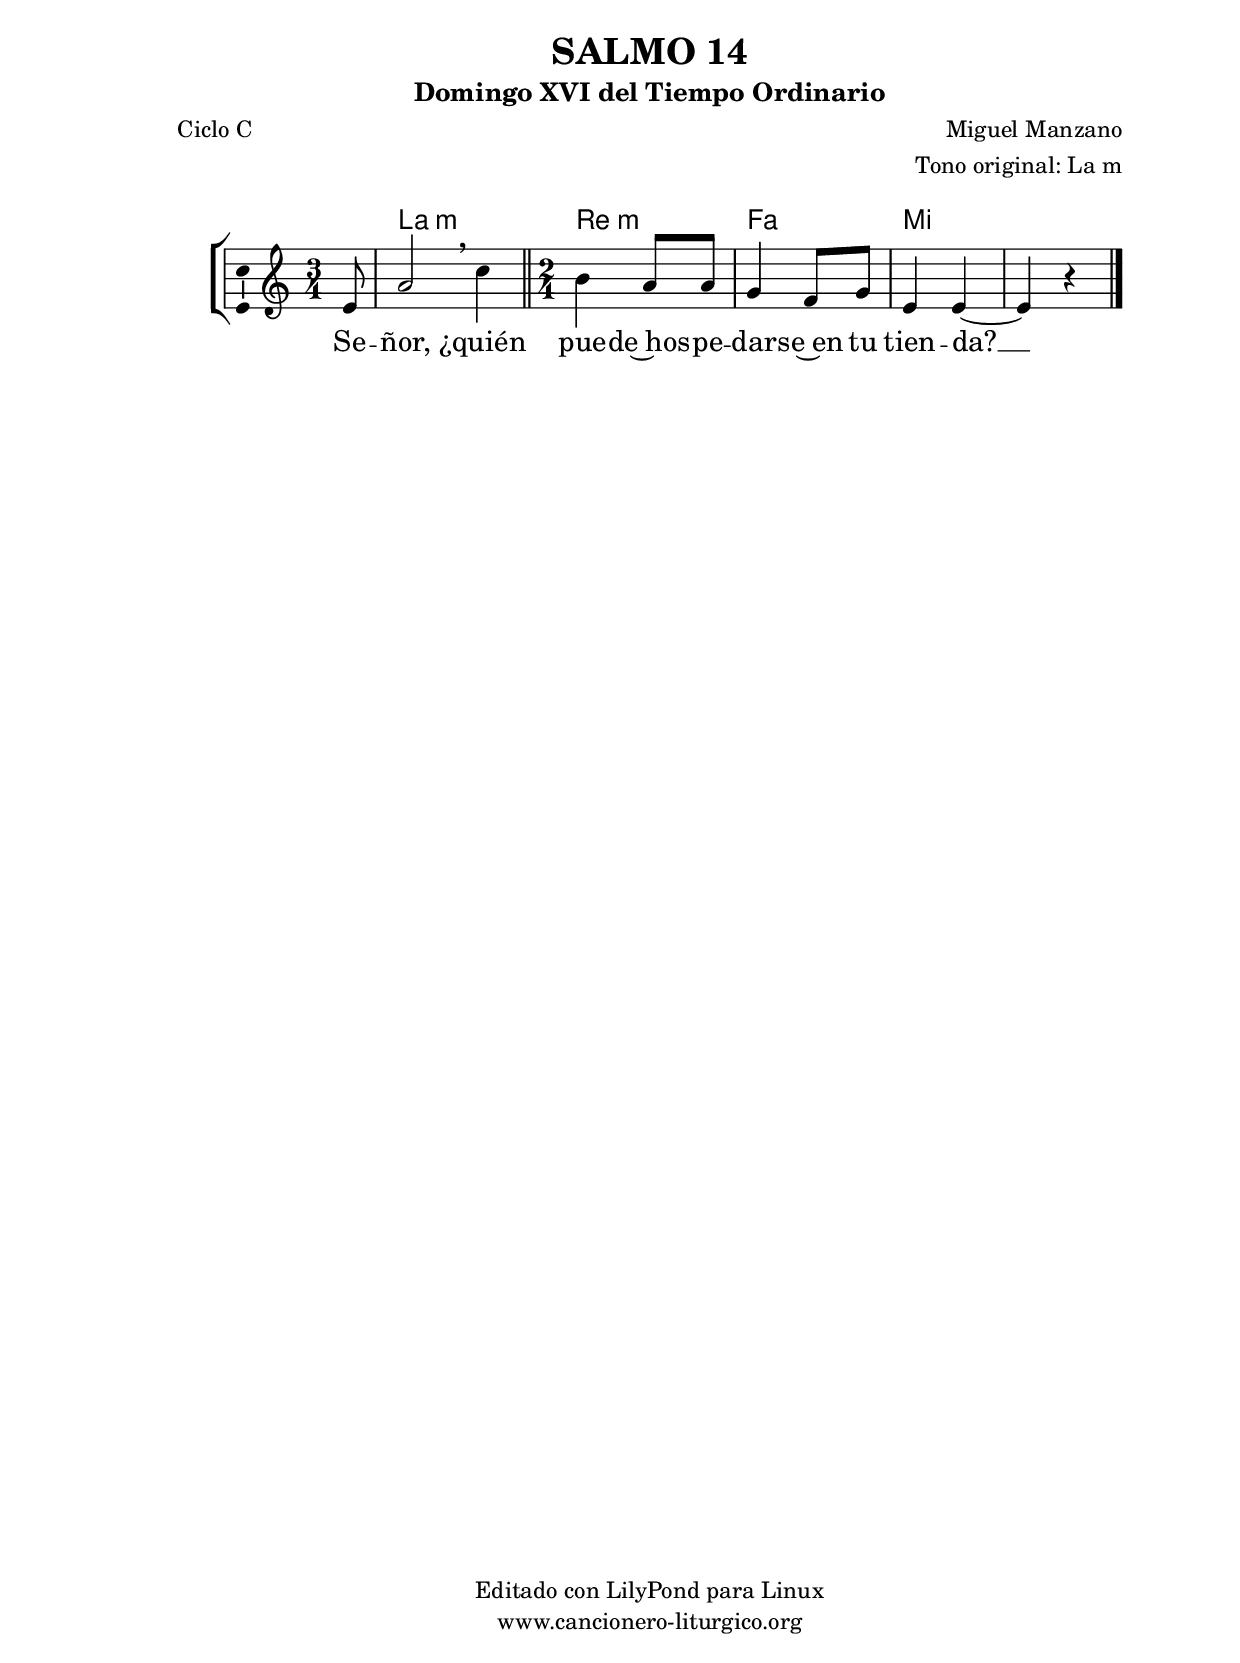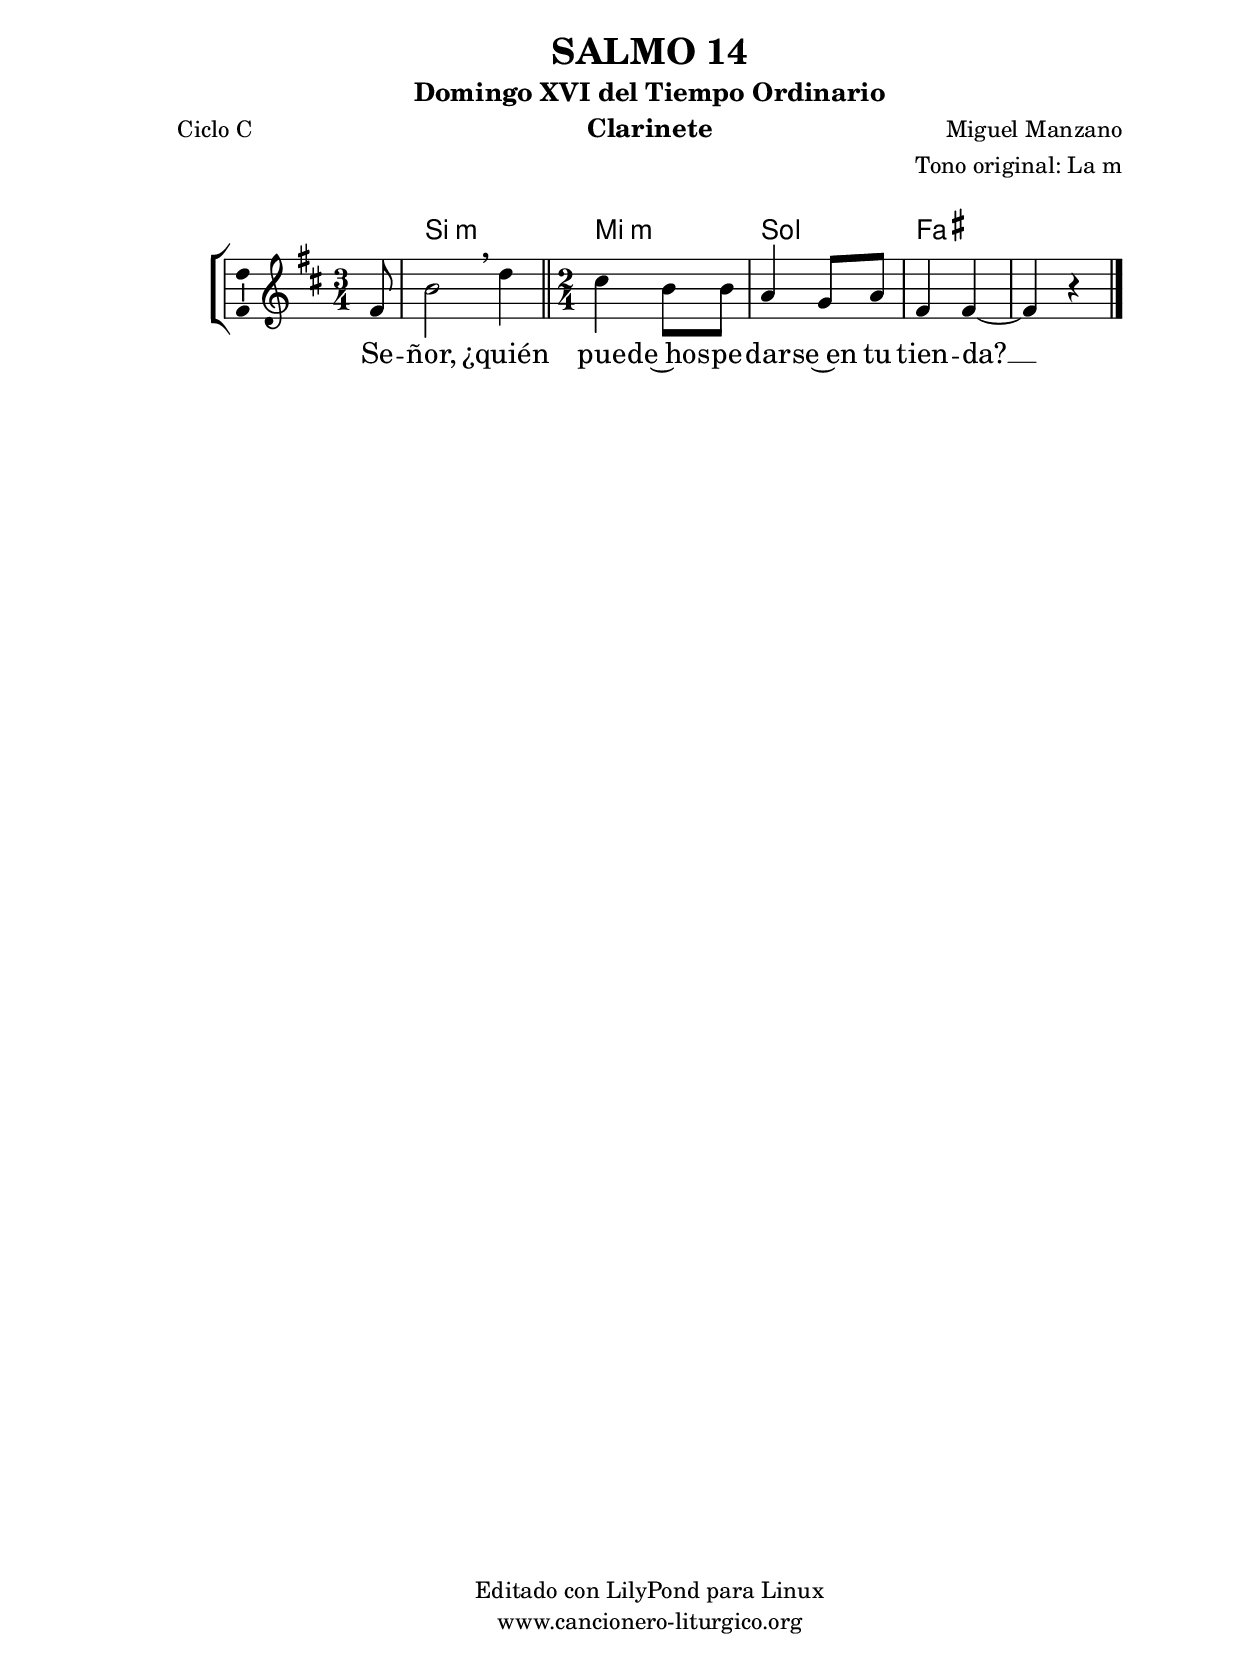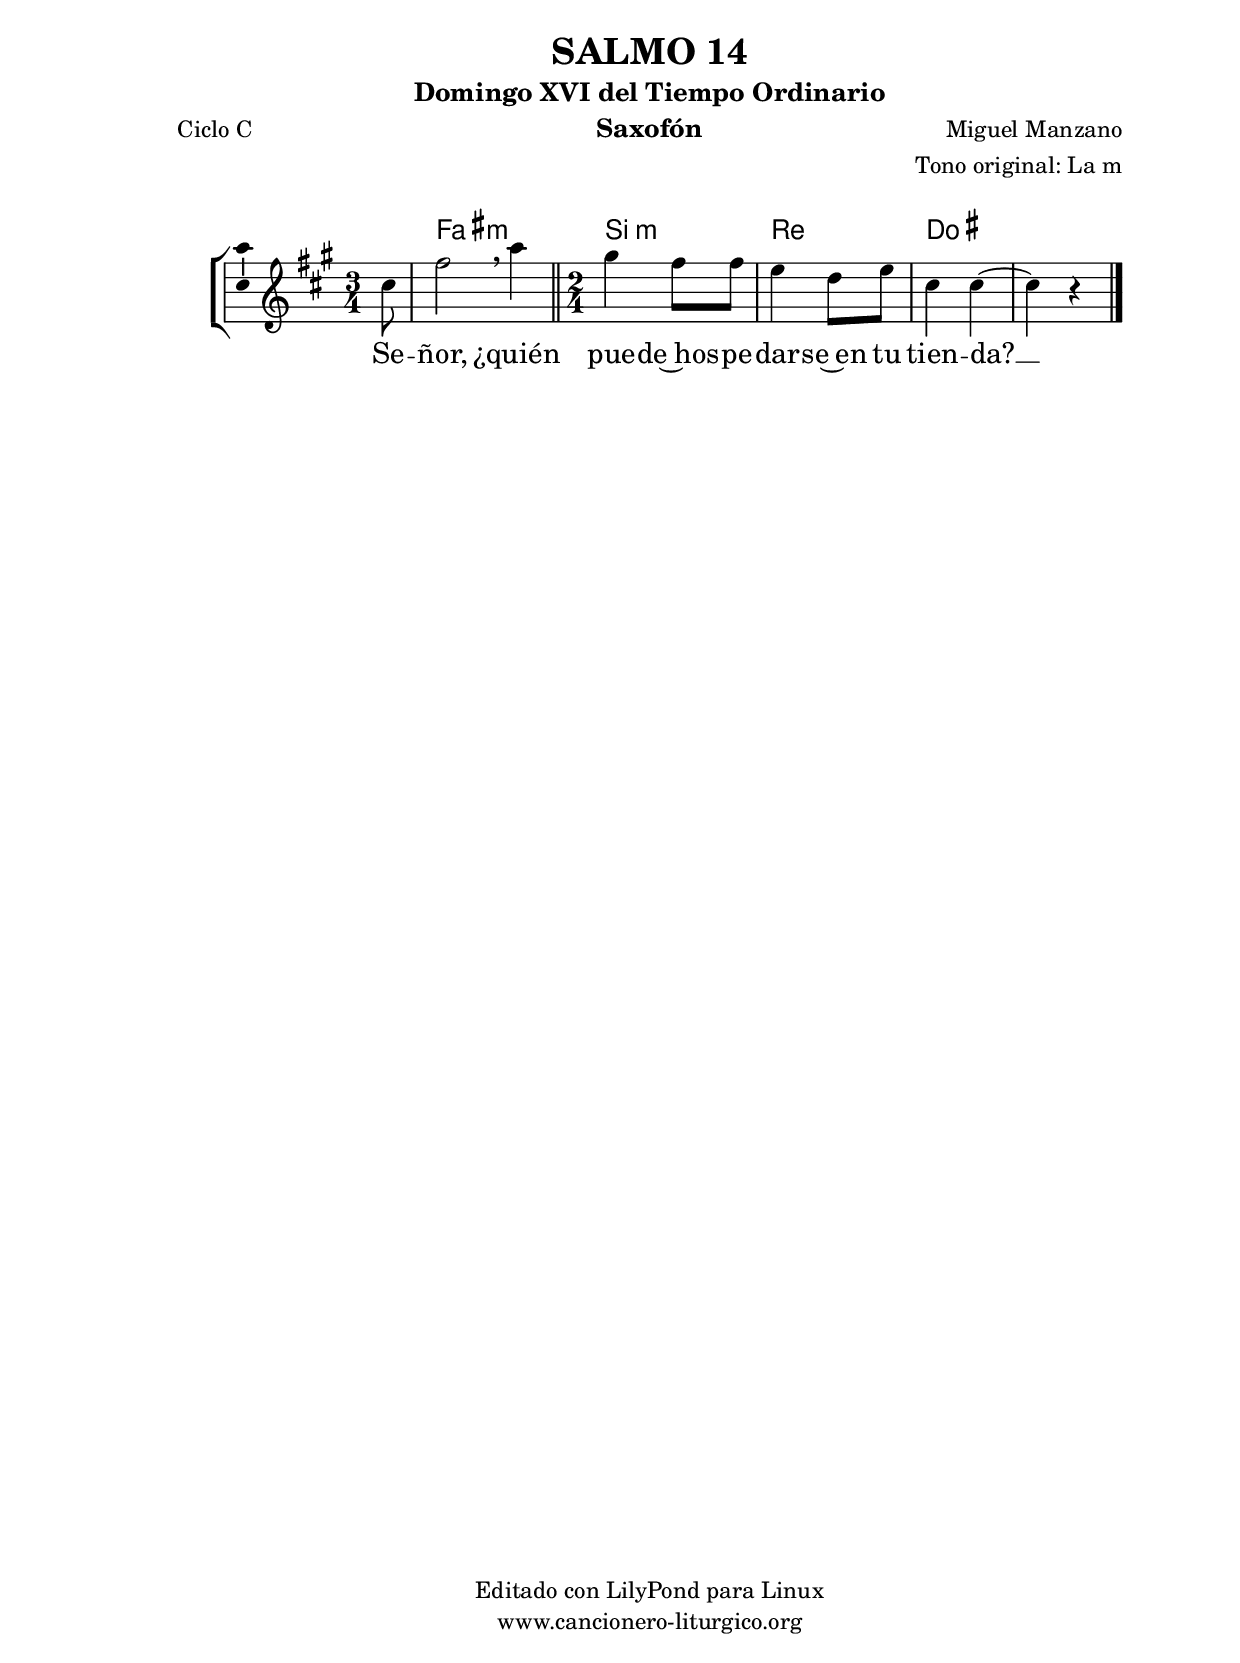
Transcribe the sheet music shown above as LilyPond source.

%
%para convertir .midi en .wav:
%timidity filename.midi -Ow -o finename.wav
%
%
%Para convertir de .wav a .mp3:
%lame -h -m j filename.wav
%
%
%para escuchar el midi:
%timidity nombrefichero.midi
%


%versión de lilypond para la que se ha escrito esta partitura:
\version "2.16.0"

	%Tamaño papel
	#(set-default-paper-size "a4")
	%Tamaño partitura
	#(set-global-staff-size 20)
	%No responde al pulsar sobre una nota
	#(ly:set-option 'point-and-click #f)

%parámetros del encabezamiento:
\header {
	title = "SALMO 14"
	subtitle = "Domingo XVI del Tiempo Ordinario"
	composer = "Miguel Manzano"
	poet = "Ciclo C"
	meter = ""
	arranger = "Tono original: La m"
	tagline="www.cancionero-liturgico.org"
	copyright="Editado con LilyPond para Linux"
	}

%parámetros asociados al papel:
\paper  {
	oddHeaderMarkup = \markup {\fill-line { \on-the-fly #not-first-page \fromproperty #'header:title \on-the-fly #not-first-page \fromproperty #'header:composer }}
	evenHeaderMarkup = \markup {\fill-line { \fromproperty #'header:composer \fromproperty #'header:title }}
	#(set-paper-size "a4")
	print-page-number = ##f
	first-page-number = 1
	print-first-page-number = ##f
%	head-separation = 3.0 \cm
	top-margin = 2.0 \cm
	bottom-margin = 0.5\cm
%%%	bottom-margin = -1.0\cm
	left-margin = 3.0 \cm
	line-width = 16.0 \cm 
	indent = 8\mm
	interscoreline = 2.\mm
	between-system-space = 15\mm
%	para que las partituras no llenen la hoja:
	ragged-bottom = ##t
%	idem para la última hoja:
	ragged-last-bottom = ##f
%	para que las partituras llenen el ancho del papel:
	ragged-last = ##f
	after-title-space = 2.5 \cm
%page-count=1
%system-count=8

	%Flexible Vertical Spacing
%	markup-markup-spacing =
%	#'((basic-distance . 15) (minimum-distance . 15) (padding . 3))
	markup-system-spacing =
	#'((basic-distance . 15) (minimum-distance . 15) (padding . 3))
	system-system-spacing =
	#'((basic-distance . 15) (minimum-distance . 15) (padding . 3))
	score-system-spacing =
	#'((basic-distance . 15) (minimum-distance . 15) (padding . 5))
%	top-system-spacing = % header
%	#'((basic-distance . 8) (minimum-distance . 0) (padding . 3))
%	top-markup-spacing =
%	#'((basic-distance . 20) (minimum-distance . 20) (padding . 3))
	last-bottom-spacing = % footer
	#'((basic-distance . 5) (minimum-distance . 5) (padding . 3))
%	score-markup-spacing =
%	#'((basic-distance . 16) (minimum-distance . 13) (padding . 3))

	}


%parámetros que afectan a toda la partitura:
global =  {
	%clave de sol (G):
	\clef G
	%armadura:
%	\transpose f a
	\key a \minor
	\tempo 4=80
	\set Score.tempoHideNote = ##t
	}


acordes = {
	\italianChords
	\chordmode {
%	\transpose f a
{

s8
a2.:m
d2:m f e s2

	}
	}
}

melodia = 
%	\transpose f a
{
	\relative c'{

\time 3/4
\partial8 e8
a2 \breathe c4

\bar "||"
\time 2/4
b4 a8 a
g4 f8 g
e4 e~
e4 r4

	\bar "|."
	}
	}


texto = \lyricmode {
Se -- ñor, ¿quién pue -- de~hos -- pe -- dar -- se~en tu tien -- da? __
	}


acordesStaff = \context ChordNames = acordesStaff <<
	\set chordChanges = ##t
	\acordes
	>>


vozStaff = \context Voice = vozStaff
\with {\consists "Ambitus_engraver"}
<<
%	\set Staff.instrumentName = ""
%	\set Staff.shortInstrumentName = ""
%	\set Staff.midiInstrument = #"clarinet"
%	\set Staff.midiInstrument = #"cello"
%	\set Staff.midiInstrument = #"flute"
	\set Staff.midiInstrument = #"electric guitar (jazz)"
%	\set Staff.midiInstrument = #"english horn"
%	\set Staff.midiInstrument = #"violin"
%	\set Staff.midiInstrument = #"glockenspiel"
	\set Staff.midiMinimumVolume = #0.7
	\set Staff.midiMaximumVolume = #0.9
	\global
	\melodia
	>>


textoStaff = \context Lyrics = textoStaff <<
	\lyricsto vozStaff \texto
	>>

\book {
	\score {
		\context ChoirStaff {
			\override StaffGroup.SystemStartBracket #'collapse-height = #1
			\override Score.SystemStartBar #'collapse-height = #1
			<<
			\acordesStaff
			\vozStaff
			\textoStaff
			>>
			}
		\layout {
	    		\context {
				\Lyrics
				\override LyricText #'font-size = #2
				}
	   		 \context {
				\Score
				%fontSize = #3
				\override StaffSymbol #'staff-space = #(magstep +3)
				%\override Beam #'thickness = #0.55
				%\override SpacingSpanner #'spacing-increment = #1.0
				%\override Slur #'height-limit = #1.5
				}
			}
		}
	\score {
		\unfoldRepeats
		\context ChoirStaff {
			<<
			\acordesStaff
			\vozStaff
			>>
			}
		\midi {
	  		\context {
	  			\Score
				tempoWholesPerMinute = #(ly:make-moment 70 4)
				}
			}
		}
	}

%Partitura para clarinete
#(define output-suffix "C")
\book {
	\header{
		instrument = "Clarinete"
		}
	\score {
		\context ChoirStaff {
			\override StaffGroup.SystemStartBracket #'collapse-height = #1
			\override Score.SystemStartBar #'collapse-height = #1
\transpose c d
			<<
			\acordesStaff
			\vozStaff
			\textoStaff
			>>
			}
		\layout {
	    		\context {
				\Lyrics
				\override LyricText #'font-size = #2
				}
	   		 \context {
				\Score
				%fontSize = #3
				\override StaffSymbol #'staff-space = #(magstep +3)
				%\override Beam #'thickness = #0.55
				%\override SpacingSpanner #'spacing-increment = #1.0
				%\override Slur #'height-limit = #1.5
				}
			}
		}
	}

%Partitura para saxofón
#(define output-suffix "S")
\book {
	\header{
		instrument = "Saxofón"
		}
	\score {
		\context ChoirStaff {
			\override StaffGroup.SystemStartBracket #'collapse-height = #1
			\override Score.SystemStartBar #'collapse-height = #1
\transpose c a
			<<
			\acordesStaff
			\vozStaff
			\textoStaff
			>>
			}
		\layout {
	    		\context {
				\Lyrics
				\override LyricText #'font-size = #2
				}
	   		 \context {
				\Score
				%fontSize = #3
				\override StaffSymbol #'staff-space = #(magstep +3)
				%\override Beam #'thickness = #0.55
				%\override SpacingSpanner #'spacing-increment = #1.0
				%\override Slur #'height-limit = #1.5
				}
			}
		}
	}

